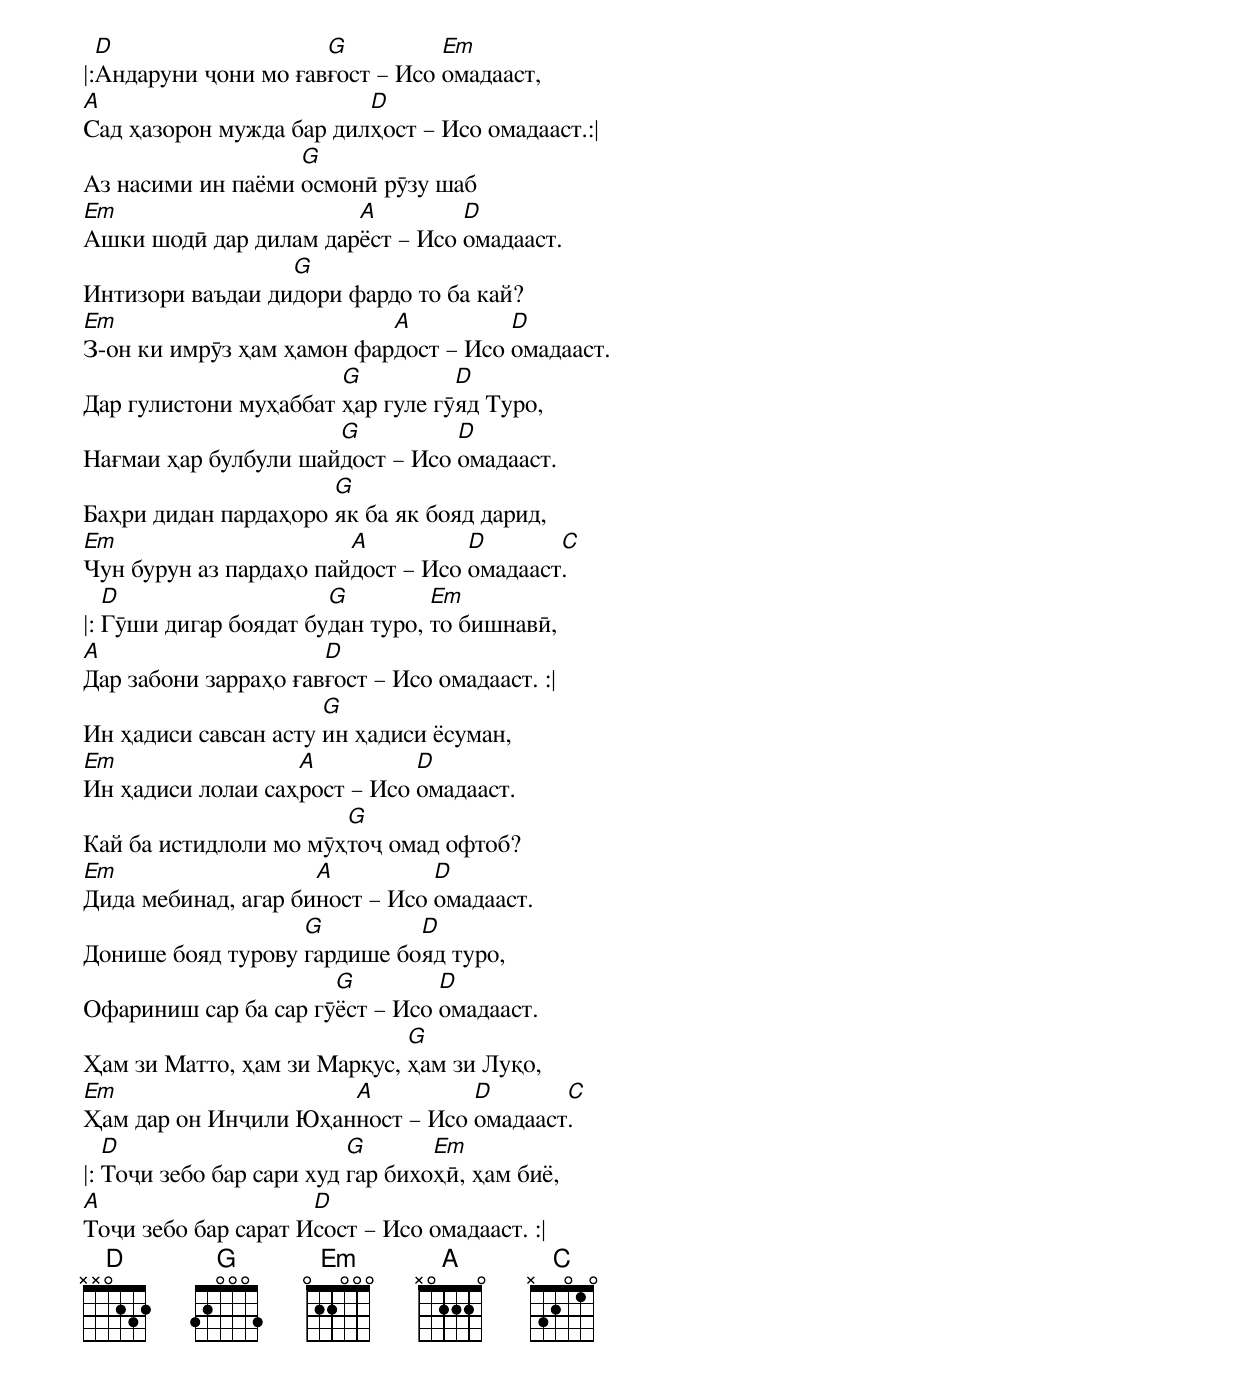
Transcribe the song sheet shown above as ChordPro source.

|:[D]Андаруни ҷони мо ғав[G]ғост – Исо [Em]омадааст,
[A]Сад ҳазорон мужда бар дил[D]ҳост – Исо омадааст.:|
Аз насими ин паёми [G]осмонӣ рӯзу шаб
[Em]Ашки шодӣ дар дилам дар[A]ёст – Исо [D]омадааст.
Интизори ваъдаи ди[G]дори фардо то ба кай?
[Em]З-он ки имрӯз ҳам ҳамон фар[A]дост – Исо [D]омадааст.
Дар гулистони муҳаббат [G]ҳар гуле гӯ[D]яд Туро,
Нағмаи ҳар булбули шай[G]дост – Исо [D]омадааст.
Баҳри дидан пардаҳоро [G]як ба як бояд дарид,
[Em]Чун бурун аз пардаҳо пай[A]дост – Исо [D]омадааст[C].
|: [D]Гӯши дигар боядат бу[G]дан туро, [Em]то бишнавӣ,
[A]Дар забони зарраҳо ғав[D]ғост – Исо омадааст. :|
Ин ҳадиси савсан асту [G]ин ҳадиси ёсуман,
[Em]Ин ҳадиси лолаи саҳ[A]рост – Исо [D]омадааст.
Кай ба истидлоли мо мӯҳ[G]тоҷ омад офтоб?
[Em]Дида мебинад, агар би[A]ност – Исо [D]омадааст.
Донише бояд турову [G]гардише бо[D]яд туро,
Офариниш сар ба сар гӯ[G]ёст – Исо [D]омадааст.
Ҳам зи Матто, ҳам зи Марқус, [G]ҳам зи Луқо,
[Em]Ҳам дар он Инҷили Юҳан[A]ност – Исо [D]омадааст[C].
|: [D]Тоҷи зебо бар сари худ [G]гар бихо[Em]ҳӣ, ҳам биё,
[A]Тоҷи зебо бар сарат И[D]сост – Исо омадааст. :|
